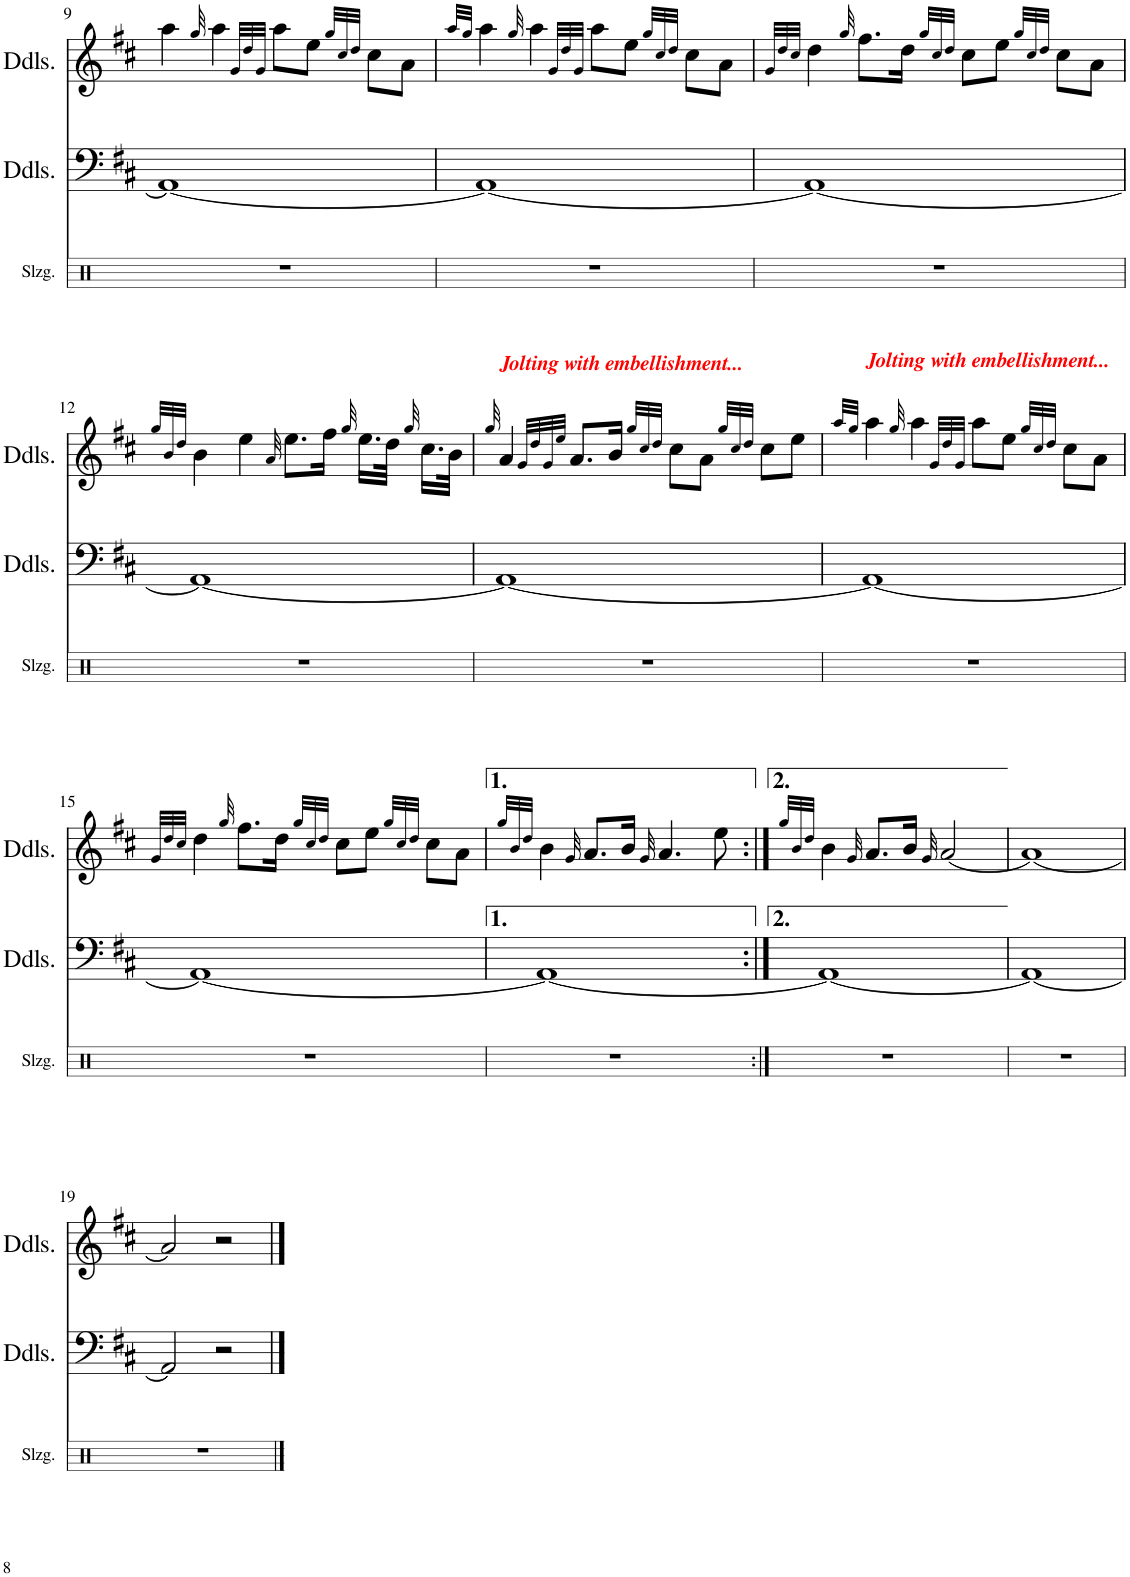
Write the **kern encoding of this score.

**kern	**kern	**kern	**kern
*part4	*part3	*part2	*part1
*staff4	*staff3	*staff2	*staff1
*I"Schlagzeug	*I"Dudelsack	*I"Dudelsack	*I"Dudelsack
*I'Slzg.	*I'Ddls.	*I'Ddls.	*I'Ddls.
!!LO:PB:g=z
*clefX	*clefF4	*clefF4	*clefG2
*k[]	*k[f#c#]	*k[f#c#]	*k[f#c#]
*M4/4	*M4/4	*M4/4	*M4/4
=9	=9	=9	=9
1r	64AA_	1AA_	4aa\
.	2..AA_	.	.
.	.	.	32qgg/
.	.	.	4aa\
.	.	.	32qg/LLL
.	.	.	32qdd/
.	.	.	32qg/JJJ
.	.	.	8aa\L
.	.	.	8ee\J
.	.	.	32qgg/LLL
.	.	.	32qcc#/
.	.	.	32qdd/JJJ
.	.	.	8cc#\L
.	.	.	8a\J
.	16..AA_	.	.
=10	=10	=10	=10
.	.	.	32qaa/LLL
.	.	.	32qgg/JJJ
1r	64AA_	1AA_	4aa\
.	2..AA_	.	.
.	.	.	32qgg/
.	.	.	4aa\
.	.	.	32qg/LLL
.	.	.	32qdd/
.	.	.	32qg/JJJ
.	.	.	8aa\L
.	.	.	8ee\J
.	.	.	32qgg/LLL
.	.	.	32qcc#/
.	.	.	32qdd/JJJ
.	.	.	8cc#\L
.	.	.	8a\J
.	16..AA_	.	.
=11	=11	=11	=11
.	.	.	32qg/LLL
.	.	.	32qdd/
.	.	.	32qcc#/JJJ
1r	64AA_	1AA_	4dd\
.	2..AA_	.	.
.	.	.	32qgg/
.	.	.	8.ff#\L
.	.	.	16dd\Jk
.	.	.	32qgg/LLL
.	.	.	32qcc#/
.	.	.	32qdd/JJJ
.	.	.	8cc#\L
.	.	.	8ee\J
.	.	.	32qgg/LLL
.	.	.	32qcc#/
.	.	.	32qdd/JJJ
.	.	.	8cc#\L
.	.	.	8a\J
.	16..AA_	.	.
!!LO:LB:g=z
=12	=12	=12	=12
.	.	.	32qgg/LLL
.	.	.	32qb/
.	.	.	32qdd/JJJ
1r	64AA_	1AA_	4b\
.	2..AA_	.	.
.	.	.	4ee\
.	.	.	32qa/
.	.	.	8.ee\L
.	.	.	16ff#\Jk
.	.	.	32qgg/
.	.	.	16.ee\LL
.	.	.	32dd\JJk
.	.	.	32qgg/
.	.	.	16.cc#\LL
.	16..AA_	.	.
.	.	.	32b\JJk
=13	=13	=13	=13
.	.	.	32qgg/
!	!	!	!LO:TX:a:Bi:color=#FF0000:t=Jolting with embellishment...
1r	64AA_	1AA_	4a/
.	2..AA_	.	.
.	.	.	32qg/LLL
.	.	.	32qdd/
.	.	.	32qg/
.	.	.	32qee/JJJ
.	.	.	8.a/L
.	.	.	16b/Jk
.	.	.	32qgg/LLL
.	.	.	32qcc#/
.	.	.	32qdd/JJJ
.	.	.	8cc#\L
.	.	.	8a\J
.	.	.	32qgg/LLL
.	.	.	32qcc#/
.	.	.	32qdd/JJJ
.	.	.	8cc#\L
.	.	.	8ee\J
.	16..AA_	.	.
=14	=14	=14	=14
.	.	.	32qaa/LLL
.	.	.	32qgg/JJJ
!	!	!	!LO:TX:a:Bi:color=#FF0000:t=Jolting with embellishment...
1r	64AA_	1AA_	4aa\
.	2..AA_	.	.
.	.	.	32qgg/
.	.	.	4aa\
.	.	.	32qg/LLL
.	.	.	32qdd/
.	.	.	32qg/JJJ
.	.	.	8aa\L
.	.	.	8ee\J
.	.	.	32qgg/LLL
.	.	.	32qcc#/
.	.	.	32qdd/JJJ
.	.	.	8cc#\L
.	.	.	8a\J
.	16..AA_	.	.
!!LO:LB:g=z
=15	=15	=15	=15
.	.	.	32qg/LLL
.	.	.	32qdd/
.	.	.	32qcc#/JJJ
1r	64AA_	1AA_	4dd\
.	2..AA_	.	.
.	.	.	32qgg/
.	.	.	8.ff#\L
.	.	.	16dd\Jk
.	.	.	32qgg/LLL
.	.	.	32qcc#/
.	.	.	32qdd/JJJ
.	.	.	8cc#\L
.	.	.	8ee\J
.	.	.	32qgg/LLL
.	.	.	32qcc#/
.	.	.	32qdd/JJJ
.	.	.	8cc#\L
.	.	.	8a\J
.	16..AA_	.	.
=16	=16	=16	=16
.	.	.	32qgg/LLL
.	.	.	32qb/
.	.	.	32qdd/JJJ
1r	64AA_	1AA_	4b\
.	2..AA_	.	.
.	.	.	32qg/
.	.	.	8.a/L
.	.	.	16b/Jk
.	.	.	32qg/
.	.	.	4.a/
.	.	.	8ee\
.	16..AA_	.	.
=17:|!	=17:|!	=17:|!	=17:|!
.	.	.	32qgg/LLL
.	.	.	32qb/
.	.	.	32qdd/JJJ
1r	64AA_	1AA_	4b\
.	2..AA_	.	.
.	.	.	32qg/
.	.	.	8.a/L
.	.	.	16b/Jk
.	.	.	32qg/
.	.	.	[2a/
.	16..AA_	.	.
=18	=18	=18	=18
1r	64AA_	1AA_	1a_
.	2..AA_	.	.
.	16..AA_	.	.
!!LO:LB:g=z
=19	=19	=19	=19
1r	64AA_	2AA/]	2a/]
.	2AA]	.	.
.	.	2r	2r
.	4r	.	.
.	8r	.	.
.	16r	.	.
.	32r	.	.
.	64r	.	.
==	==	==	==
*-	*-	*-	*-
